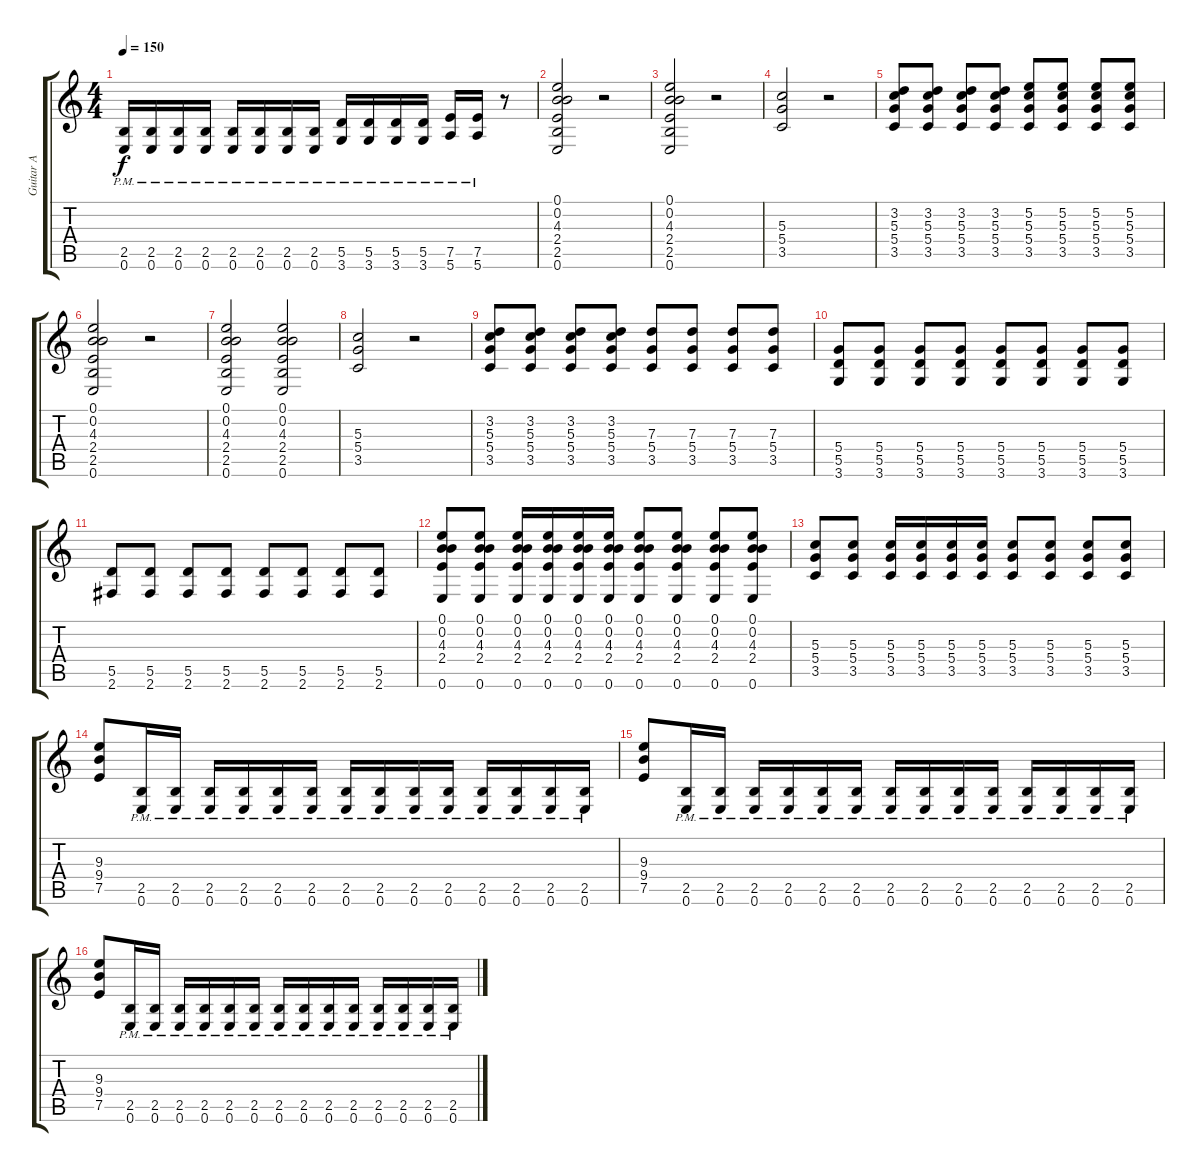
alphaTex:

\track ("Guitar A" "Guitar A") {instrument overdrivenguitar}
\staff {score tabs}
\tuning (E4 B3 G3 D3 A2 E2) {hide}
\ts (4 4)
\tempo 150
\clef g2
\ks c
(2.5{pm} 0.6{pm}).16{dy f} (2.5{pm} 0.6{pm}).16 (2.5{pm} 0.6{pm}).16 (2.5{pm} 0.6{pm}).16 (2.5{pm} 0.6{pm}).16 (2.5{pm} 0.6{pm}).16 (2.5{pm} 0.6{pm}).16 (2.5{pm} 0.6{pm}).16 (5.5{pm} 3.6{pm}).16 (5.5{pm} 3.6{pm}).16 (5.5{pm} 3.6{pm}).16 (5.5{pm} 3.6{pm}).16 (7.5{pm} 5.6{pm}).16 (7.5{pm} 5.6{pm}).16 r.8 |
(0.1 0.2 4.3 2.4 2.5 0.6).2 r.2 |
(0.1 0.2 4.3 2.4 2.5 0.6).2 r.2 |
(5.3 5.4 3.5).2 r.2 |
(3.2 5.3 5.4 3.5).8 (3.2 5.3 5.4 3.5).8 (3.2 5.3 5.4 3.5).8 (3.2 5.3 5.4 3.5).8 (5.2 5.3 5.4 3.5).8 (5.2 5.3 5.4 3.5).8 (5.2 5.3 5.4 3.5).8 (5.2 5.3 5.4 3.5).8 |
(0.1 0.2 4.3 2.4 2.5 0.6).2 r.2 |
(0.1 0.2 4.3 2.4 2.5 0.6).2 (0.1 0.2 4.3 2.4 2.5 0.6).2 |
(5.3 5.4 3.5).2 r.2 |
(3.2 5.3 5.4 3.5).8 (3.2 5.3 5.4 3.5).8 (3.2 5.3 5.4 3.5).8 (3.2 5.3 5.4 3.5).8 (7.3 5.4 3.5).8 (7.3 5.4 3.5).8 (7.3 5.4 3.5).8 (7.3 5.4 3.5).8 |
(5.4 5.5 3.6).8 (5.4 5.5 3.6).8 (5.4 5.5 3.6).8 (5.4 5.5 3.6).8 (5.4 5.5 3.6).8 (5.4 5.5 3.6).8 (5.4 5.5 3.6).8 (5.4 5.5 3.6).8 |
(5.5 2.6).8 (5.5 2.6).8 (5.5 2.6).8 (5.5 2.6).8 (5.5 2.6).8 (5.5 2.6).8 (5.5 2.6).8 (5.5 2.6).8 |
(0.1 0.2 4.3 2.4 0.6).8 (0.1 0.2 4.3 2.4 0.6).8 (0.1 0.2 4.3 2.4 0.6).16 (0.1 0.2 4.3 2.4 0.6).16 (0.1 0.2 4.3 2.4 0.6).16 (0.1 0.2 4.3 2.4 0.6).16 (0.1 0.2 4.3 2.4 0.6).8 (0.1 0.2 4.3 2.4 0.6).8 (0.1 0.2 4.3 2.4 0.6).8 (0.1 0.2 4.3 2.4 0.6).8 |
(5.3 5.4 3.5).8 (5.3 5.4 3.5).8 (5.3 5.4 3.5).16 (5.3 5.4 3.5).16 (5.3 5.4 3.5).16 (5.3 5.4 3.5).16 (5.3 5.4 3.5).8 (5.3 5.4 3.5).8 (5.3 5.4 3.5).8 (5.3 5.4 3.5).8 |
(9.3 9.4 7.5).8 (2.5{pm} 0.6{pm}).16 (2.5{pm} 0.6{pm}).16 (2.5{pm} 0.6{pm}).16 (2.5{pm} 0.6{pm}).16 (2.5{pm} 0.6{pm}).16 (2.5{pm} 0.6{pm}).16 (2.5{pm} 0.6{pm}).16 (2.5{pm} 0.6{pm}).16 (2.5{pm} 0.6{pm}).16 (2.5{pm} 0.6{pm}).16 (2.5{pm} 0.6{pm}).16 (2.5{pm} 0.6{pm}).16 (2.5{pm} 0.6{pm}).16 (2.5{pm} 0.6{pm}).16 |
(9.3 9.4 7.5).8 (2.5{pm} 0.6{pm}).16 (2.5{pm} 0.6{pm}).16 (2.5{pm} 0.6{pm}).16 (2.5{pm} 0.6{pm}).16 (2.5{pm} 0.6{pm}).16 (2.5{pm} 0.6{pm}).16 (2.5{pm} 0.6{pm}).16 (2.5{pm} 0.6{pm}).16 (2.5{pm} 0.6{pm}).16 (2.5{pm} 0.6{pm}).16 (2.5{pm} 0.6{pm}).16 (2.5{pm} 0.6{pm}).16 (2.5{pm} 0.6{pm}).16 (2.5{pm} 0.6{pm}).16 |
(9.3 9.4 7.5).8 (2.5{pm} 0.6{pm}).16 (2.5{pm} 0.6{pm}).16 (2.5{pm} 0.6{pm}).16 (2.5{pm} 0.6{pm}).16 (2.5{pm} 0.6{pm}).16 (2.5{pm} 0.6{pm}).16 (2.5{pm} 0.6{pm}).16 (2.5{pm} 0.6{pm}).16 (2.5{pm} 0.6{pm}).16 (2.5{pm} 0.6{pm}).16 (2.5{pm} 0.6{pm}).16 (2.5{pm} 0.6{pm}).16 (2.5{pm} 0.6{pm}).16 (2.5{pm} 0.6{pm}).16
